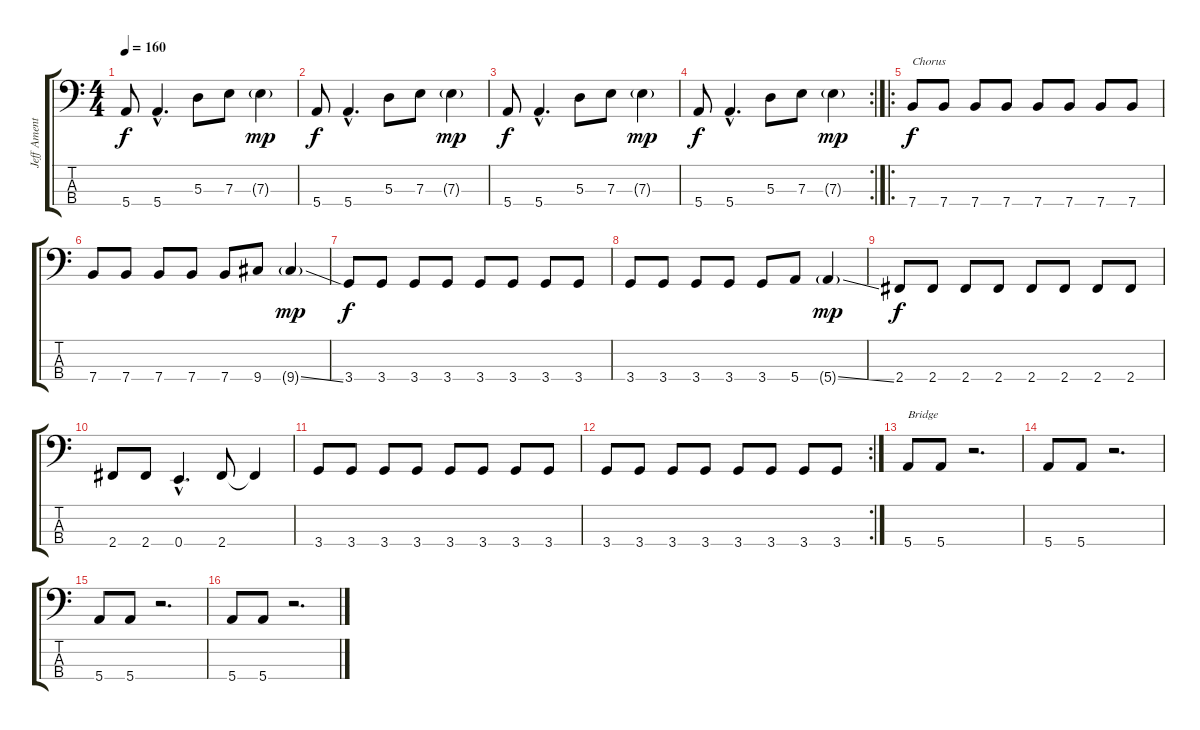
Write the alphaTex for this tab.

\track ("Jeff Ament" "Jeff Ament") {instrument electricbassfinger}
\staff {score tabs}
\tuning (G2 D2 A1 E1) {hide}
\ts (4 4)
\tempo 160
\clef f4
\ks c
5.4.8{dy f} 5.4{hac}.4{d} 5.3.8 7.3.8 7.3{g}.4{dy mp} |
5.4.8{dy f} 5.4{hac}.4{d} 5.3.8 7.3.8 7.3{g}.4{dy mp} |
5.4.8{dy f} 5.4{hac}.4{d} 5.3.8 7.3.8 7.3{g}.4{dy mp} |
\rc 2
5.4.8{dy f} 5.4{hac}.4{d} 5.3.8 7.3.8 7.3{g}.4{dy mp} |
\ro
7.4.8{txt "Chorus" dy f} 7.4.8 7.4.8 7.4.8 7.4.8 7.4.8 7.4.8 7.4.8 |
7.4.8 7.4.8 7.4.8 7.4.8 7.4.8 9.4.8 9.4{ss g}.4{dy mp} |
3.4.8{dy f} 3.4.8 3.4.8 3.4.8 3.4.8 3.4.8 3.4.8 3.4.8 |
3.4.8 3.4.8 3.4.8 3.4.8 3.4.8 5.4.8 5.4{ss g}.4{dy mp} |
2.4.8{dy f} 2.4.8 2.4.8 2.4.8 2.4.8 2.4.8 2.4.8 2.4.8 |
2.4.8 2.4.8 0.4{hac}.4{d} 2.4.8 2.4{t}.4 |
3.4.8 3.4.8 3.4.8 3.4.8 3.4.8 3.4.8 3.4.8 3.4.8 |
\rc 2
3.4.8 3.4.8 3.4.8 3.4.8 3.4.8 3.4.8 3.4.8 3.4.8 |
5.4.8{txt "Bridge"} 5.4.8 r.2{d} |
5.4.8 5.4.8 r.2{d} |
5.4.8 5.4.8 r.2{d} |
5.4.8 5.4.8 r.2{d}
